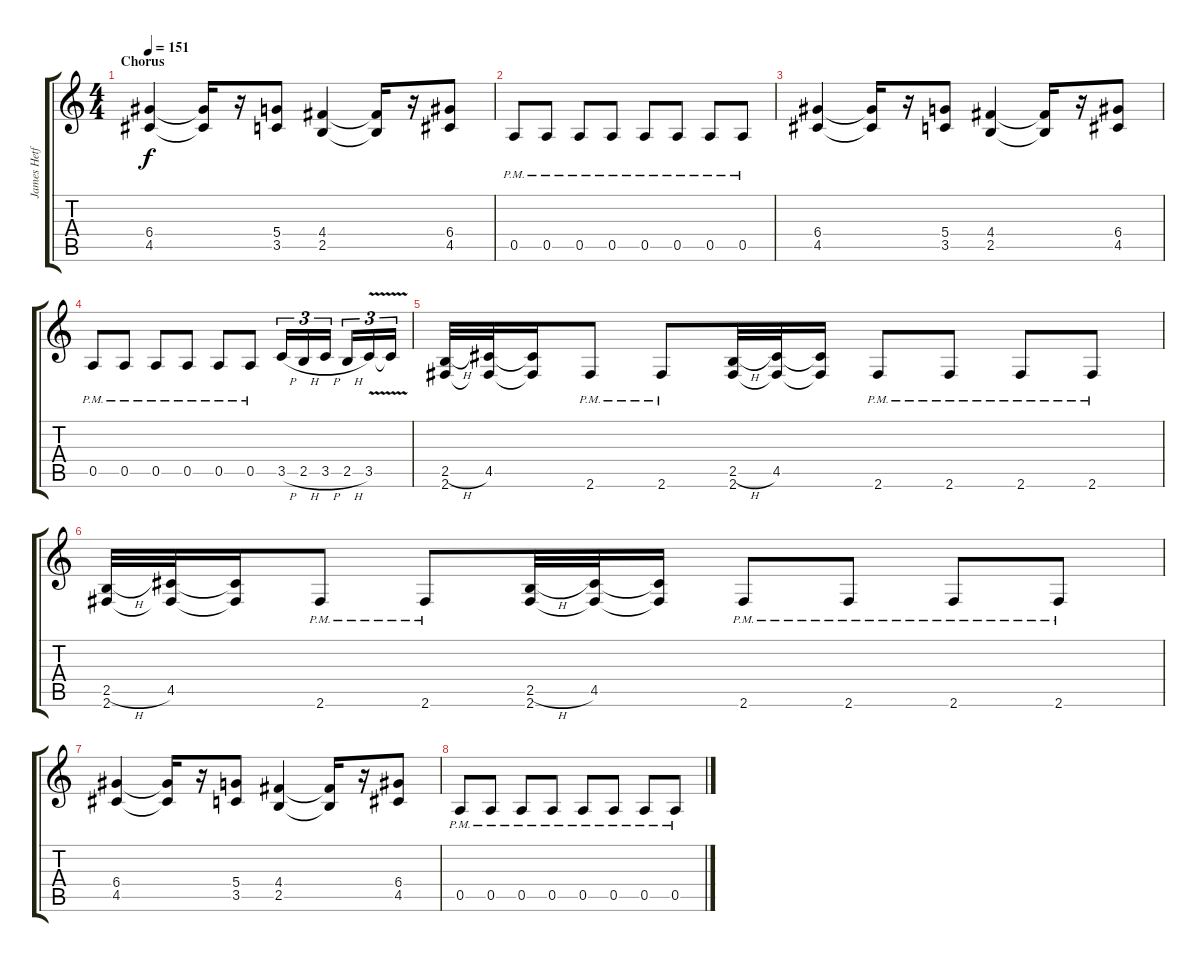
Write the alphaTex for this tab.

\track ("James Hetfield" "James Hetf") {instrument distortionguitar}
\staff {score tabs}
\tuning (E4 B3 G3 D3 A2 E2) {hide}
\ts (4 4)
\section ("" "Chorus")
\tempo 151
\clef g2
\ks c
(6.4 4.5).4{dy f} (6.4{t} 4.5{t}).16 r.16 (5.4 3.5).8 (4.4 2.5).4 (4.4{t} 2.5{t}).16 r.16 (6.4 4.5).8 |
0.5{pm}.8 0.5{pm}.8 0.5{pm}.8 0.5{pm}.8 0.5{pm}.8 0.5{pm}.8 0.5{pm}.8 0.5{pm}.8 |
(6.4 4.5).4 (6.4{t} 4.5{t}).16 r.16 (5.4 3.5).8 (4.4 2.5).4 (4.4{t} 2.5{t}).16 r.16 (6.4 4.5).8 |
0.5{pm}.8 0.5{pm}.8 0.5{pm}.8 0.5{pm}.8 0.5{pm}.8 0.5{pm}.8 3.5{h}.16{tu (3 2)} 2.5{h}.16{tu (3 2)} 3.5{h}.16{tu (3 2) beam splitsecondary} 2.5{h}.16{tu (3 2)} 3.5{v}.16{tu (3 2)} 3.5{t}.16{tu (3 2)} |
(2.5{h} 2.6).32 (4.5 2.6{t}).32 (4.5{t} 2.6{t}).16 2.6{pm}.8 2.6{pm}.8 (2.5{h} 2.6).32 (4.5 2.6{t}).32 (4.5{t} 2.6{t}).16 2.6{pm}.8 2.6{pm}.8 2.6{pm}.8 2.6{pm}.8 |
(2.5{h} 2.6).32 (4.5 2.6{t}).32 (4.5{t} 2.6{t}).16 2.6{pm}.8 2.6{pm}.8 (2.5{h} 2.6).32 (4.5 2.6{t}).32 (4.5{t} 2.6{t}).16 2.6{pm}.8 2.6{pm}.8 2.6{pm}.8 2.6{pm}.8 |
(6.4 4.5).4 (6.4{t} 4.5{t}).16 r.16 (5.4 3.5).8 (4.4 2.5).4 (4.4{t} 2.5{t}).16 r.16 (6.4 4.5).8 |
0.5{pm}.8 0.5{pm}.8 0.5{pm}.8 0.5{pm}.8 0.5{pm}.8 0.5{pm}.8 0.5{pm}.8 0.5{pm}.8
